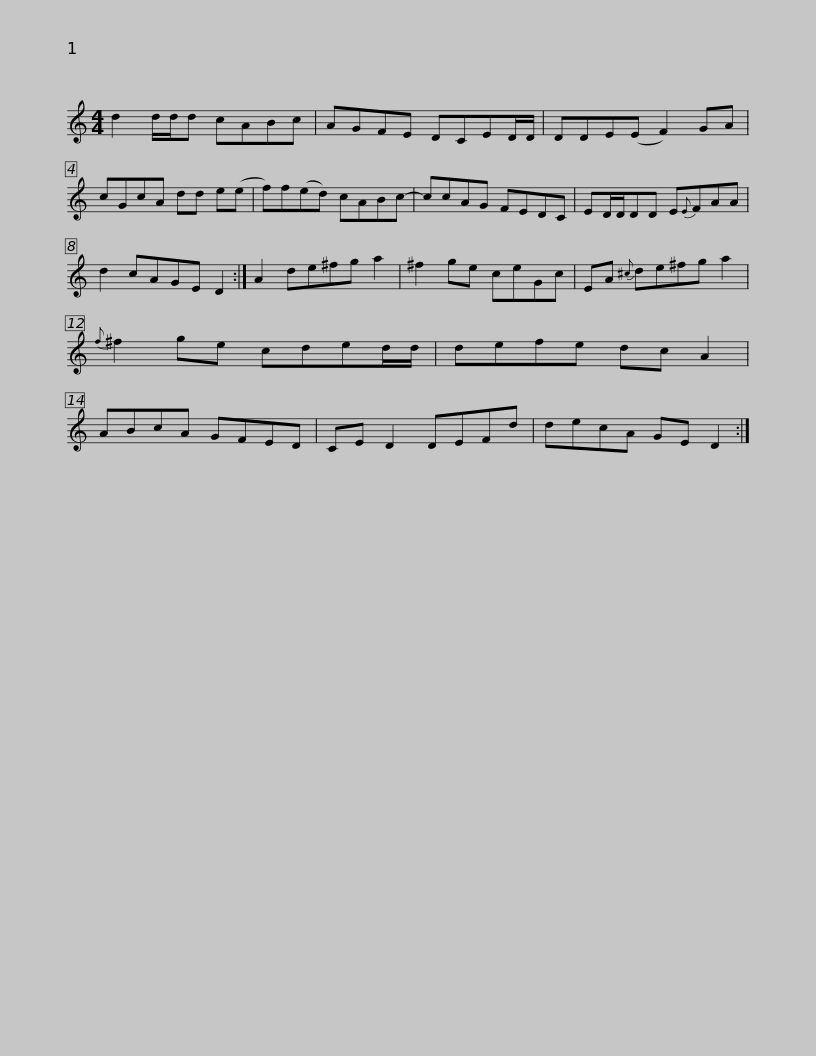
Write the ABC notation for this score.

X:1
L:1/8
M:4/4
I:linebreak $
K:C
V:1 treble
V:1
 d2 d/d/d cABc | AGFE DCED/D/ | DDE(E F2) GA | cGcA dd e(e | f)f(ed) cABc- |$ %5
 ccAG FEDC | ED/D/DD E{E}FAA | d2 cAGE D2 :| A2 de^fg a2 | ^f2 ge ceGc |$ %10
 EA{^c} de^fg a2 |{f} ^f2 ge cded/d/ | defe dc A2 | ABcA GFED | CE D2 DEFd |$ %15
 decA GE D2 :| %16
